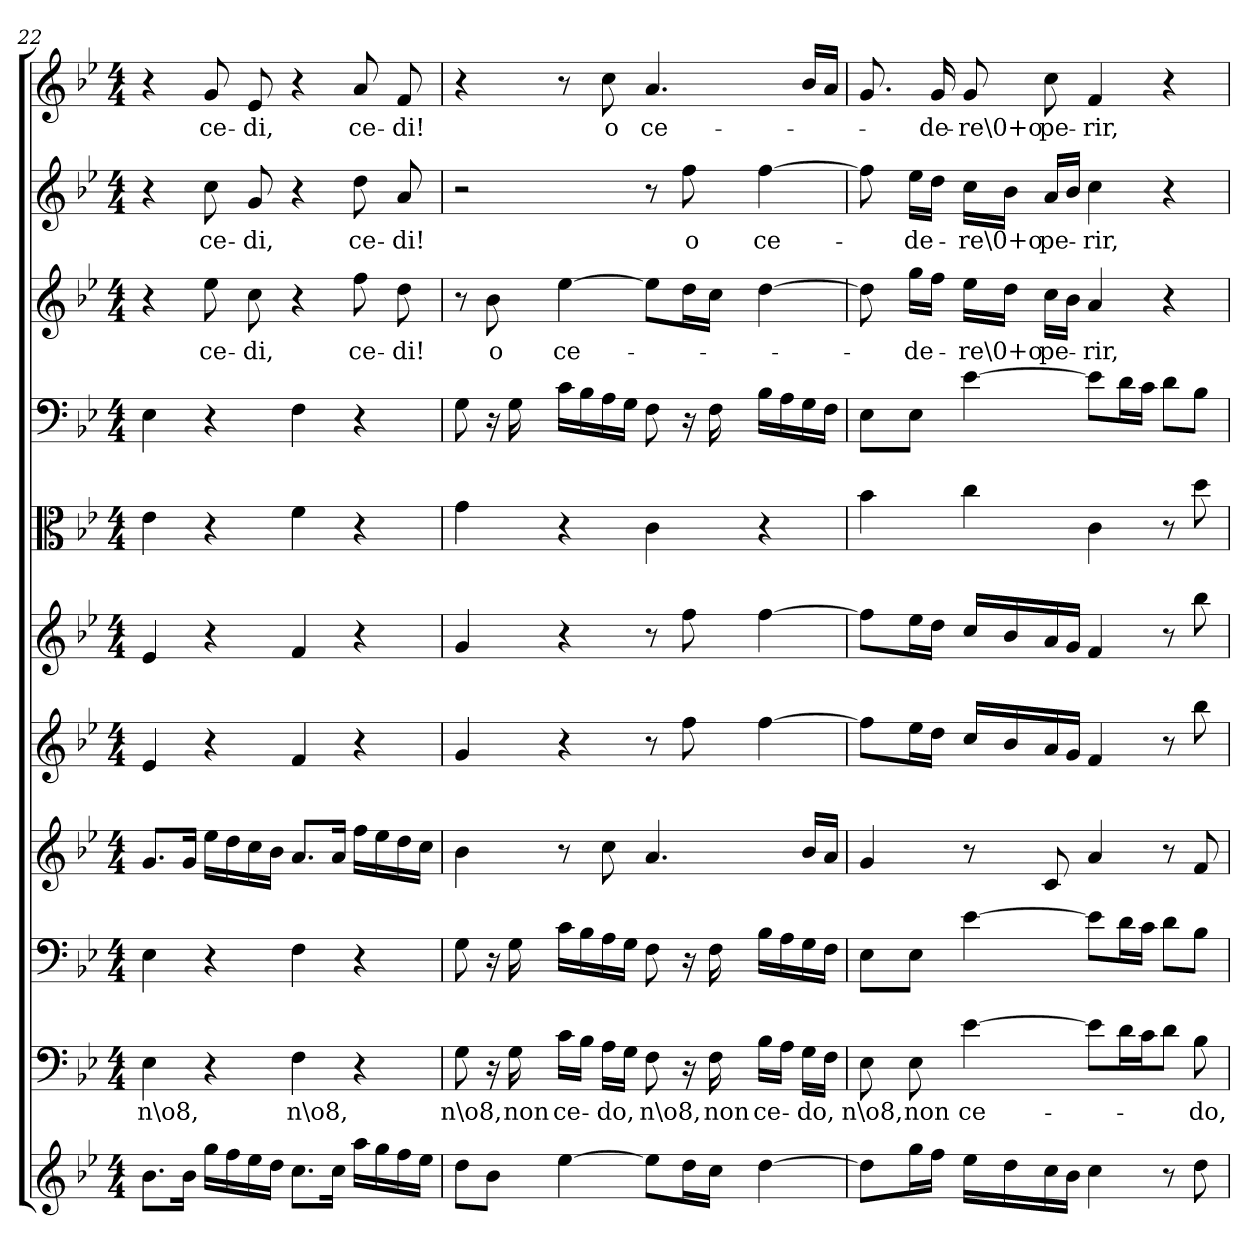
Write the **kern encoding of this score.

**kern	**kern	**text	**kern	**kern	**kern	**kern	**kern	**kern	**kern	**text	**kern	**text	**kern	**text
*part11	*part10	*part10	*part9	*part8	*part7	*part6	*part5	*part4	*part3	*part3	*part2	*part2	*part1	*part1
*staff11	*staff10	*staff10	*staff9	*staff8	*staff7	*staff6	*staff5	*staff4	*staff3	*staff3	*staff2	*staff2	*staff1	*staff1
*clefG2	*clefF4	*	*clefF4	*clefG2	*clefG2	*clefG2	*clefC3	*clefF4	*clefG2	*	*clefG2	*	*clefG2	*
*k[b-e-]	*k[b-e-]	*	*k[b-e-]	*k[b-e-]	*k[b-e-]	*k[b-e-]	*k[b-e-]	*k[b-e-]	*k[b-e-]	*	*k[b-e-]	*	*k[b-e-]	*
*B-:	*B-:	*	*B-:	*B-:	*B-:	*B-:	*B-:	*B-:	*B-:	*	*B-:	*	*B-:	*
*M4/4	*M4/4	*	*M4/4	*M4/4	*M4/4	*M4/4	*M4/4	*M4/4	*M4/4	*	*M4/4	*	*M4/4	*
=22	=22	=22	=22	=22	=22	=22	=22	=22	=22	=22	=22	=22	=22	=22
8.b-\L	4E-\	n\o8,	4E-\	8.g/L	4e-/	4e-/	4e-\	4E-\	4r	.	4r	.	4r	.
16b-\Jk	.	.	.	16g/Jk	.	.	.	.	.	.	.	.	.	.
16gg\LL	4r	.	4r	16ee-\LL	4r	4r	4r	4r	8ee-\	ce-	8cc\	ce-	8g/	ce-
16ff\	.	.	.	16dd\	.	.	.	.	.	.	.	.	.	.
16ee-\	.	.	.	16cc\	.	.	.	.	8cc\	-di,	8g/	-di,	8e-/	-di,
16dd\JJ	.	.	.	16b-\JJ	.	.	.	.	.	.	.	.	.	.
8.cc\L	4F\	n\o8,	4F\	8.a/L	4f/	4f/	4f\	4F\	4r	.	4r	.	4r	.
16cc\Jk	.	.	.	16a/Jk	.	.	.	.	.	.	.	.	.	.
16aa\LL	4r	.	4r	16ff\LL	4r	4r	4r	4r	8ff\	ce-	8dd\	ce-	8a/	ce-
16gg\	.	.	.	16ee-\	.	.	.	.	.	.	.	.	.	.
16ff\	.	.	.	16dd\	.	.	.	.	8dd\	-di!	8a/	-di!	8f/	-di!
16ee-\JJ	.	.	.	16cc\JJ	.	.	.	.	.	.	.	.	.	.
=23	=23	=23	=23	=23	=23	=23	=23	=23	=23	=23	=23	=23	=23	=23
8dd\L	8G\	n\o8,	8G\	4b-\	4g/	4g/	4g\	8G\	8r	.	2r	.	4r	.
8b-\J	16r	.	16r	.	.	.	.	16r	8b-\	o	.	.	.	.
.	16G\	non	16G\	.	.	.	.	16G\	.	.	.	.	.	.
[4ee-\	16c\LL	ce-	16c\LL	8r	4r	4r	4r	16c\LL	[4ee-\	ce-	.	.	8r	.
.	16B-\JJ	.	16B-\	.	.	.	.	16B-\	.	.	.	.	.	.
.	16A\LL	-do,	16A\	8cc\	.	.	.	16A\	.	.	.	.	8cc\	o
.	16G\JJ	.	16G\JJ	.	.	.	.	16G\JJ	.	.	.	.	.	.
8ee-\L]	8F\	n\o8,	8F\	4.a/	8r	8r	4c\	8F\	8ee-\L]	.	8r	.	4.a/	ce-
16dd\L	16r	.	16r	.	8ff\	8ff\	.	16r	16dd\L	.	8ff\	o	.	.
16cc\JJ	16F\	non	16F\	.	.	.	.	16F\	16cc\JJ	.	.	.	.	.
[4dd\	16B-\LL	ce-	16B-\LL	.	[4ff\	[4ff\	4r	16B-\LL	[4dd\	.	[4ff\	ce-	.	.
.	16A\JJ	.	16A\	.	.	.	.	16A\	.	.	.	.	.	.
.	16G\LL	-do,	16G\	16b-/LL	.	.	.	16G\	.	.	.	.	16b-/LL	.
.	16F\JJ	.	16F\JJ	16a/JJ	.	.	.	16F\JJ	.	.	.	.	16a/JJ	.
=24	=24	=24	=24	=24	=24	=24	=24	=24	=24	=24	=24	=24	=24	=24
8dd\L]	8E-\	n\o8,	8E-\L	4g/	8ff\L]	8ff\L]	4b-\	8E-\L	8dd\]	.	8ff\]	.	8.g/	.
16gg\L	8E-\	non	8E-\J	.	16ee-\L	16ee-\L	.	8E-\J	16gg\LL	-de-	16ee-\LL	-de-	.	.
16ff\JJ	.	.	.	.	16dd\JJ	16dd\JJ	.	.	16ff\JJ	.	16dd\JJ	.	16g/	-de-
16ee-\LL	[4e-\	ce-	[4e-\	8r	16cc/LL	16cc/LL	4cc\	[4e-\	16ee-\LL	-re\0+o	16cc\LL	-re\0+o	8g/	-re\0+o
16dd\	.	.	.	.	16b-/	16b-/	.	.	16dd\JJ	.	16b-\JJ	.	.	.
16cc\	.	.	.	8c/	16a/	16a/	.	.	16cc\LL	pe-	16a/LL	pe-	8cc\	pe-
16b-\JJ	.	.	.	.	16g/JJ	16g/JJ	.	.	16b-\JJ	.	16b-/JJ	.	.	.
4cc\	8e-\L]	.	8e-\L]	4a/	4f/	4f/	4c\	8e-\L]	4a/	-rir,	4cc\	-rir,	4f/	-rir,
.	16d\L	.	16d\L	.	.	.	.	16d\L	.	.	.	.	.	.
.	16c\J	.	16c\JJ	.	.	.	.	16c\JJ	.	.	.	.	.	.
8r	8d\J	.	8d\L	8r	8r	8r	8r	8d\L	4r	.	4r	.	4r	.
8dd\	8B-\	-do,	8B-\J	8f/	8bb-\	8bb-\	8dd\	8B-\J	.	.	.	.	.	.
=	=	=	=	=	=	=	=	=	=	=	=	=	=	=
*-	*-	*-	*-	*-	*-	*-	*-	*-	*-	*-	*-	*-	*-	*-
